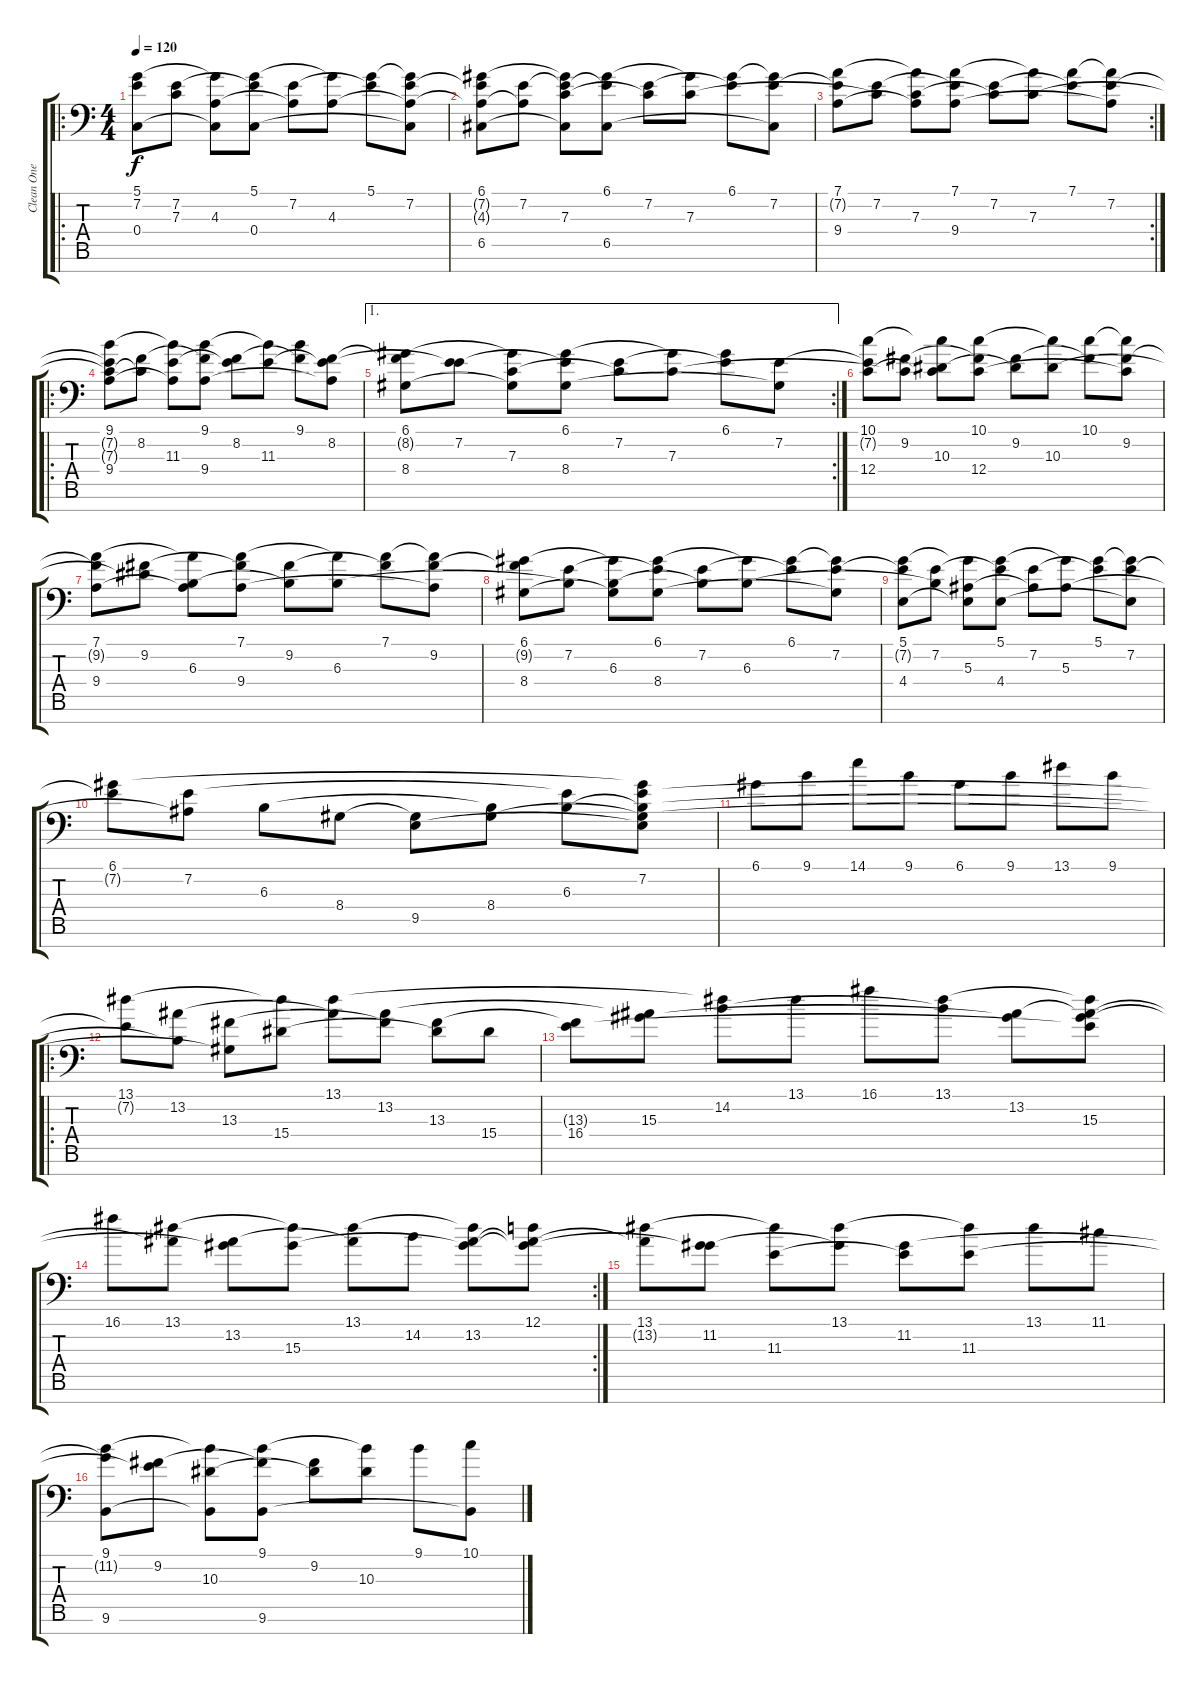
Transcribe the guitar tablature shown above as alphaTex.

\track ("Clean One (Boost)" "Clean One ") {instrument fx7echoes}
\staff {score tabs}
\tuning (D4 A3 F3 C3 G2 D2 A1) {hide}
\ro
\ts (4 4)
\tempo 120
\clef f4
\ks c
(5.1 7.2{t} 0.4).8{dy f} (7.2 7.3{t}).8 (5.1{t} 4.3 0.4{t}).8 (5.1 7.2{t} 0.4).8 (7.2 4.3{t}).8 (5.1{t} 4.3).8 (5.1 7.2{t}).8 (5.1{t} 7.2 4.3{t} 0.4{t}).8 |
(6.1 7.2{t} 4.3{t} 6.5).8 (7.2 4.3{t}).8 (6.1{t} 7.2{t} 7.3 6.5{t}).8 (6.1 7.2{t} 6.5).8 (7.2 7.3{t}).8 (6.1{t} 7.3).8 (6.1 7.2{t}).8 (6.1{t} 7.2 6.5{t}).8 |
\rc 2
(7.1 7.2{t} 9.4).8 (7.2 7.3{t}).8 (7.1{t} 7.3 9.4{t}).8 (7.1 7.2{t} 9.4).8 (7.2 7.3{t}).8 (7.1{t} 7.3).8 (7.1 7.2{t}).8 (7.1{t} 7.2 9.4{t}).8 |
\ro
(9.1 7.2{t} 7.3{t} 9.4).8 (8.2 7.3{t}).8 (9.1{t} 11.3 9.4{t}).8 (9.1 8.2{t} 9.4).8 (8.2 11.3{t}).8 (9.1{t} 11.3).8 (9.1 8.2{t}).8 (8.2 11.3{t} 9.4{t}).8 |
\ae 1
\rc 2
(6.1 8.2{t} 8.4).8 (7.2 11.3{t}).8 (6.1{t} 7.3 8.4{t}).8 (6.1 7.2{t} 8.4).8 (7.2 7.3{t}).8 (6.1{t} 7.3).8 (6.1 7.2{t}).8 (7.2 8.4{t}).8 |
(10.1 7.2{t} 12.4).8 (9.2 7.3{t}).8 (10.1{t} 10.3 12.4{t}).8 (10.1 9.2{t} 12.4).8 (9.2 10.3{t}).8 (10.1{t} 10.3).8 (10.1 9.2{t}).8 (10.1{t} 9.2 12.4{t}).8 |
(7.1 9.2{t} 9.4).8 (9.2 10.3{t}).8 (7.1{t} 6.3 9.4{t}).8 (7.1 9.2{t} 9.4).8 (9.2 6.3{t}).8 (7.1{t} 6.3).8 (7.1 9.2{t}).8 (7.1{t} 9.2 9.4{t}).8 |
(6.1 9.2{t} 8.4).8 (7.2 6.3{t}).8 (6.1{t} 6.3 8.4{t}).8 (6.1 7.2{t} 8.4).8 (7.2 6.3{t}).8 (6.1{t} 6.3).8 (6.1 7.2{t}).8 (6.1{t} 7.2 8.4{t}).8 |
(5.1 7.2{t} 4.4).8 (7.2 6.3{t}).8 (5.1{t} 5.3 4.4{t}).8 (5.1 7.2{t} 4.4).8 (7.2 5.3{t}).8 (5.1{t} 5.3).8 (5.1 7.2{t}).8 (5.1{t} 7.2 4.4{t}).8 |
(6.1 7.2{t}).8 (7.2 5.3{t}).8 6.3.8 8.4.8 (8.4{t} 9.5).8 (6.3{t} 8.4).8 (7.2{t} 6.3).8 (6.1{t} 7.2 6.3{t} 8.4{t} 9.5{t}).8 |
6.1.8 9.1.8 14.1.8 9.1.8 6.1.8 9.1.8 13.1.8 9.1.8 |
\ro
(13.1 7.2{t}).8 (13.2 6.3{t}).8 (13.3 8.4{t}).8 (13.1{t} 15.4).8 (13.1 13.2{t}).8 (13.2 13.3{t}).8 (13.3 15.4{t}).8 15.4.8 |
(13.3{t} 16.4).8 (13.2{t} 15.3).8 (13.1{t} 14.2).8 13.1.8 16.1.8 (13.1 14.2{t}).8 (13.2 15.3{t}).8 (13.1{t} 13.2{t} 15.3 16.4{t}).8 |
\rc 2
16.1.8 (13.1 13.2{t}).8 (13.2 15.3{t}).8 (13.1{t} 15.3).8 (13.1 13.2{t}).8 14.2.8 (13.1{t} 13.2 15.3{t}).8 (12.1 13.2{t} 15.3{t}).8 |
(13.1 13.2{t}).8 (11.2 15.3{t}).8 (13.1{t} 11.3).8 (13.1 11.2{t}).8 (11.2 11.3{t}).8 (13.1{t} 11.3).8 13.1.8 11.1.8 |
(9.1 11.2{t} 9.6).8 (9.2 11.3{t}).8 (9.1{t} 10.3 9.6{t}).8 (9.1 9.2{t} 9.6).8 (9.2 10.3{t}).8 (9.1{t} 10.3).8 9.1.8 (10.1 9.6{t}).8
